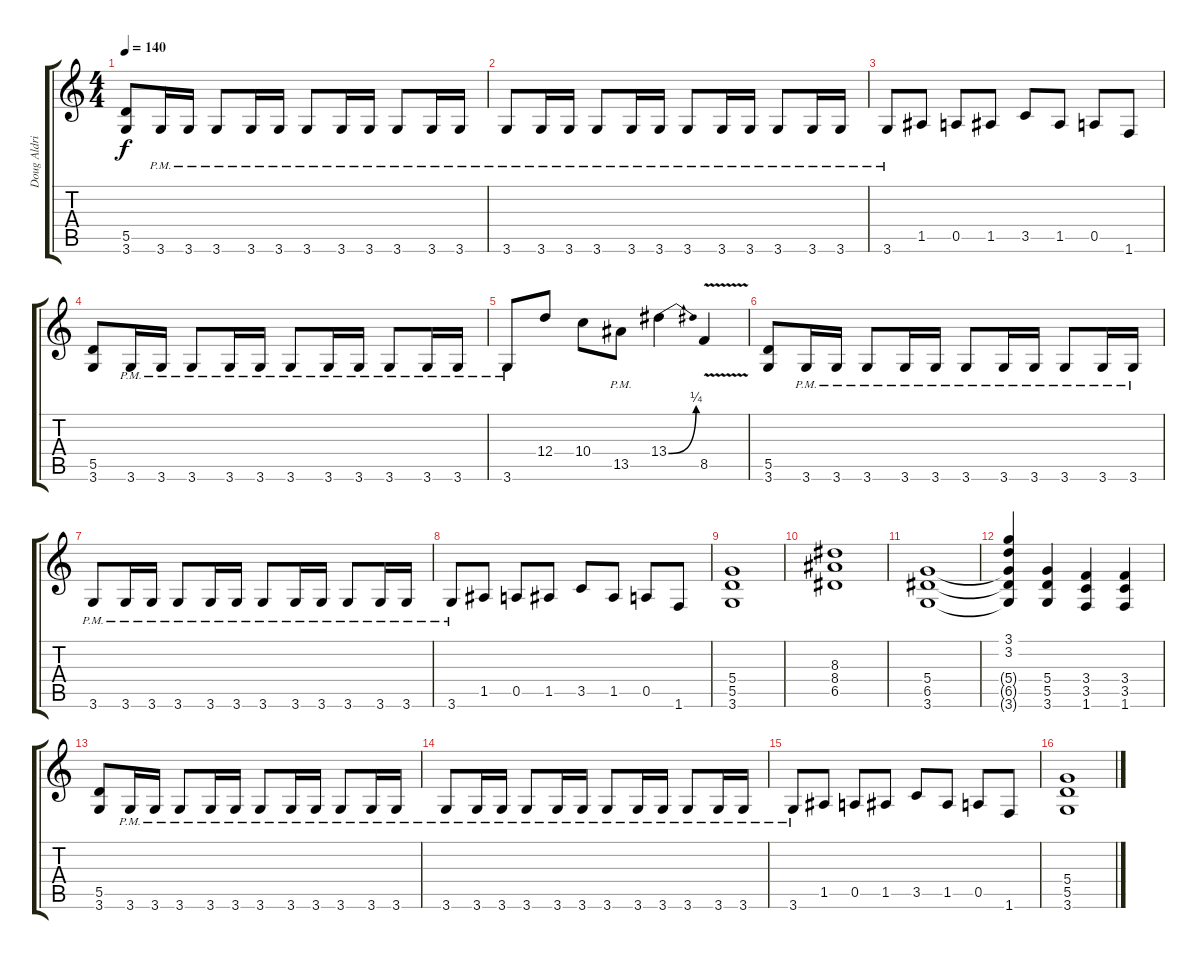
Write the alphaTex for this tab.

\track ("Doug Aldrich II" "Doug Aldri") {instrument distortionguitar}
\staff {score tabs}
\tuning (E4 B3 G3 D3 A2 E2) {hide}
\ts (4 4)
\tempo 140
\clef g2
\ks c
(5.5 3.6).8{dy f} 3.6{pm}.16 3.6{pm}.16 3.6{pm}.8 3.6{pm}.16 3.6{pm}.16 3.6{pm}.8 3.6{pm}.16 3.6{pm}.16 3.6{pm}.8 3.6{pm}.16 3.6{pm}.16 |
3.6{pm}.8 3.6{pm}.16 3.6{pm}.16 3.6{pm}.8 3.6{pm}.16 3.6{pm}.16 3.6{pm}.8 3.6{pm}.16 3.6{pm}.16 3.6{pm}.8 3.6{pm}.16 3.6{pm}.16 |
3.6{pm}.8 1.5.8 0.5.8 1.5.8 3.5.8 1.5.8 0.5.8 1.6.8 |
(5.5 3.6).8 3.6{pm}.16 3.6{pm}.16 3.6{pm}.8 3.6{pm}.16 3.6{pm}.16 3.6{pm}.8 3.6{pm}.16 3.6{pm}.16 3.6{pm}.8 3.6{pm}.16 3.6{pm}.16 |
3.6{pm}.8 12.4.8 10.4.8 13.5{pm}.8 13.4{be (bend 0 0 60 1)}.4 8.5{v}.4 |
(5.5 3.6).8 3.6{pm}.16 3.6{pm}.16 3.6{pm}.8 3.6{pm}.16 3.6{pm}.16 3.6{pm}.8 3.6{pm}.16 3.6{pm}.16 3.6{pm}.8 3.6{pm}.16 3.6{pm}.16 |
3.6{pm}.8 3.6{pm}.16 3.6{pm}.16 3.6{pm}.8 3.6{pm}.16 3.6{pm}.16 3.6{pm}.8 3.6{pm}.16 3.6{pm}.16 3.6{pm}.8 3.6{pm}.16 3.6{pm}.16 |
3.6{pm}.8 1.5.8 0.5.8 1.5.8 3.5.8 1.5.8 0.5.8 1.6.8 |
(5.4 5.5 3.6).1 |
(8.3 8.4 6.5).1 |
(5.4 6.5 3.6).1 |
(3.1 3.2 5.4{t} 6.5{t} 3.6{t}).4 (5.4 5.5 3.6).4 (3.4 3.5 1.6).4 (3.4 3.5 1.6).4 |
(5.5 3.6).8 3.6{pm}.16 3.6{pm}.16 3.6{pm}.8 3.6{pm}.16 3.6{pm}.16 3.6{pm}.8 3.6{pm}.16 3.6{pm}.16 3.6{pm}.8 3.6{pm}.16 3.6{pm}.16 |
3.6{pm}.8 3.6{pm}.16 3.6{pm}.16 3.6{pm}.8 3.6{pm}.16 3.6{pm}.16 3.6{pm}.8 3.6{pm}.16 3.6{pm}.16 3.6{pm}.8 3.6{pm}.16 3.6{pm}.16 |
3.6{pm}.8 1.5.8 0.5.8 1.5.8 3.5.8 1.5.8 0.5.8 1.6.8 |
(5.4 5.5 3.6).1
